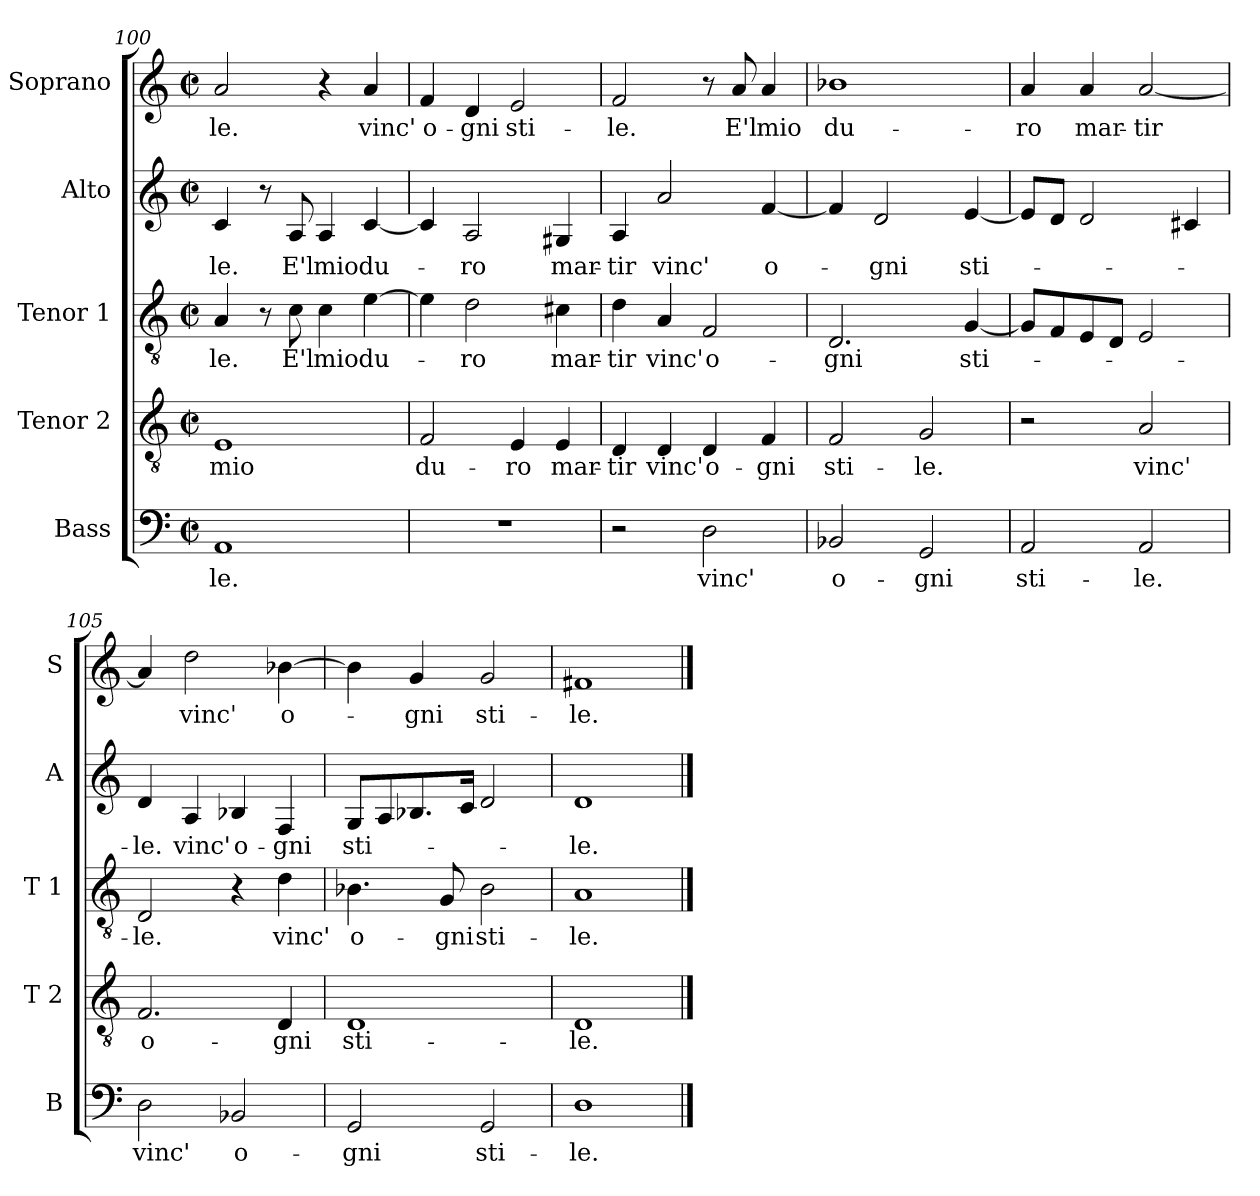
**kern	**text	**kern	**text	**kern	**text	**kern	**text	**kern	**text
*part5	*part5	*part4	*part4	*part3	*part3	*part2	*part2	*part1	*part1
*staff5	*staff5	*staff4	*staff4	*staff3	*staff3	*staff2	*staff2	*staff1	*staff1
*I"Bass	*	*I"Tenor 2	*	*I"Tenor 1	*	*I"Alto	*	*I"Soprano	*
*I'B	*	*I'T 2	*	*I'T 1	*	*I'A	*	*I'S	*
!!LO:PB:g=z
*clefF4	*	*clefGv2	*	*clefGv2	*	*clefG2	*	*clefG2	*
*k[]	*	*k[]	*	*k[]	*	*k[]	*	*k[]	*
*C:	*	*C:	*	*C:	*	*C:	*	*C:	*
*M2/2	*	*M2/2	*	*M2/2	*	*M2/2	*	*M2/2	*
*met(c|)	*	*met(c|)	*	*met(c|)	*	*met(c|)	*	*met(c|)	*
=100	=100	=100	=100	=100	=100	=100	=100	=100	=100
1AA	-le.	1E	mio	4A/	-le.	4c/	-le.	2a/	-le.
.	.	.	.	8r	.	8r	.	.	.
.	.	.	.	8c\	E'l	8A/	E'l	.	.
.	.	.	.	4c\	mio	4A/	mio	4r	.
.	.	.	.	[4e\	du-	[4c/	du-	4a/	vinc'
=101	=101	=101	=101	=101	=101	=101	=101	=101	=101
1r	.	2F/	du-	4e\]	.	4c/]	.	4f/	o-
.	.	.	.	2d\	-ro	2A/	-ro	4d/	-gni
.	.	4E/	-ro	.	.	.	.	2e/	sti-
.	.	4E/	mar-	4c#X\	mar-	4G#X/	mar-	.	.
=102	=102	=102	=102	=102	=102	=102	=102	=102	=102
2r	.	4D/	-tir	4d\	-tir	4A/	-tir	2f/	-le.
.	.	4D/	vinc'	4A/	vinc'	2a/	vinc'	.	.
2D\	vinc'	4D/	o-	2F/	o-	.	.	8r	.
.	.	.	.	.	.	.	.	8a/	E'l
.	.	4F/	-gni	.	.	[4f/	o-	4a/	mio
=103	=103	=103	=103	=103	=103	=103	=103	=103	=103
2BB-X/	o-	2F/	sti-	2.D/	-gni	4f/]	.	1b-X	du-
.	.	.	.	.	.	2d/	-gni	.	.
2GG/	-gni	2G/	-le.	.	.	.	.	.	.
.	.	.	.	[4G/	sti-	[4e/	sti-	.	.
=104	=104	=104	=104	=104	=104	=104	=104	=104	=104
2AA/	sti-	2r	.	8G/L]	.	8e/L]	.	4a/	-ro
.	.	.	.	8F/	.	8d/J	.	.	.
.	.	.	.	8E/	.	2d/	.	4a/	mar-
.	.	.	.	8D/J	.	.	.	.	.
2AA/	-le.	2A/	vinc'	2E/	.	.	.	[2a/	-tir
.	.	.	.	.	.	4c#X/	.	.	.
!!LO:LB:g=z
=105	=105	=105	=105	=105	=105	=105	=105	=105	=105
2D\	vinc'	2.F/	o-	2D/	-le.	4d/	-le.	4a/]	.
.	.	.	.	.	.	4A/	vinc'	2dd\	vinc'
2BB-X/	o-	.	.	4r	.	4B-X/	o-	.	.
.	.	4D/	-gni	4d\	vinc'	4F/	-gni	[4b-X\	o-
=106	=106	=106	=106	=106	=106	=106	=106	=106	=106
2GG/	-gni	1D	sti-	4.B-X\	o-	8G/L	sti-	4b-\]	.
.	.	.	.	.	.	8A/	.	.	.
.	.	.	.	.	.	8.B-X/	.	4g/	-gni
.	.	.	.	8G/	-gni	.	.	.	.
.	.	.	.	.	.	16c/Jk	.	.	.
2GG/	sti-	.	.	2B-\	sti-	2d/	.	2g/	sti-
=107	=107	=107	=107	=107	=107	=107	=107	=107	=107
1D	-le.	1D	-le.	1A	-le.	1d	-le.	1f#X	-le.
==	==	==	==	==	==	==	==	==	==
*-	*-	*-	*-	*-	*-	*-	*-	*-	*-
